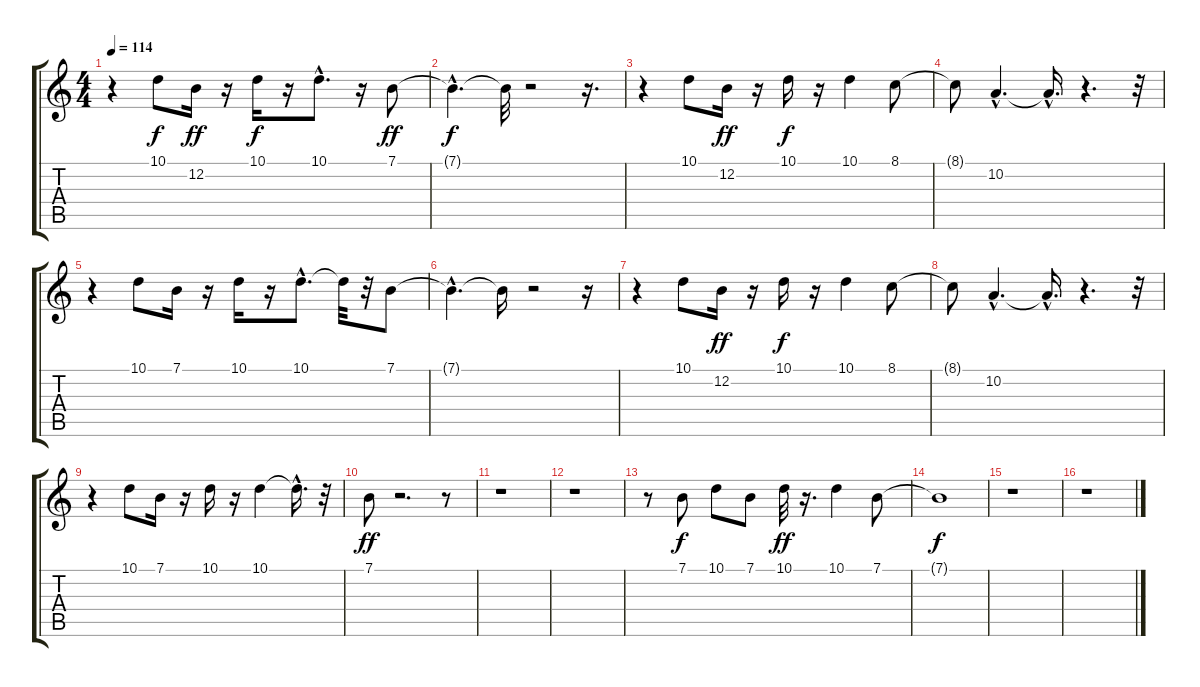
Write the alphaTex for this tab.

\track "" {instrument altosax}
\staff {score tabs}
\tuning (E4 B3 G3 D3 A2 E2) {hide}
\ts (4 4)
\tempo 114
\clef g2
\ks c
r.4{dy f} 10.1.8 12.2.16{dy ff} r.16 10.1.16{dy f} r.16 10.1{hac}.8{d} r.16 7.1.8{dy ff} |
7.1{hac t}.4{d dy f} 7.1{t}.32 r.2 r.16{d} |
r.4 10.1.8 12.2.16{dy ff} r.16 10.1.16{dy f} r.16 10.1.4 8.1.8 |
8.1{t}.8 10.2{hac}.4{d} 10.2{hac t}.16{d} r.4{d} r.32 |
r.4 10.1.8 7.1.16 r.16 10.1.16 r.16 10.1{hac}.8{d} 10.1{t}.32 r.32 7.1.8 |
7.1{hac t}.4{d} 7.1{t}.16 r.2 r.16 |
r.4 10.1.8 12.2.16{dy ff} r.16 10.1.16{dy f} r.16 10.1.4 8.1.8 |
8.1{t}.8 10.2{hac}.4{d} 10.2{hac t}.16{d} r.4{d} r.32 |
r.4 10.1.8 7.1.16 r.16 10.1.16 r.16 10.1.4 10.1{hac t}.16{d} r.32 |
7.1.8{dy ff} r.2{d} r.8 |
r.1 |
r.1 |
r.8 7.1.8{dy f} 10.1.8 7.1.8 10.1.32{dy ff} r.16{d} 10.1.4 7.1.8 |
7.1{t}.1{dy f} |
r.1 |
r.1
